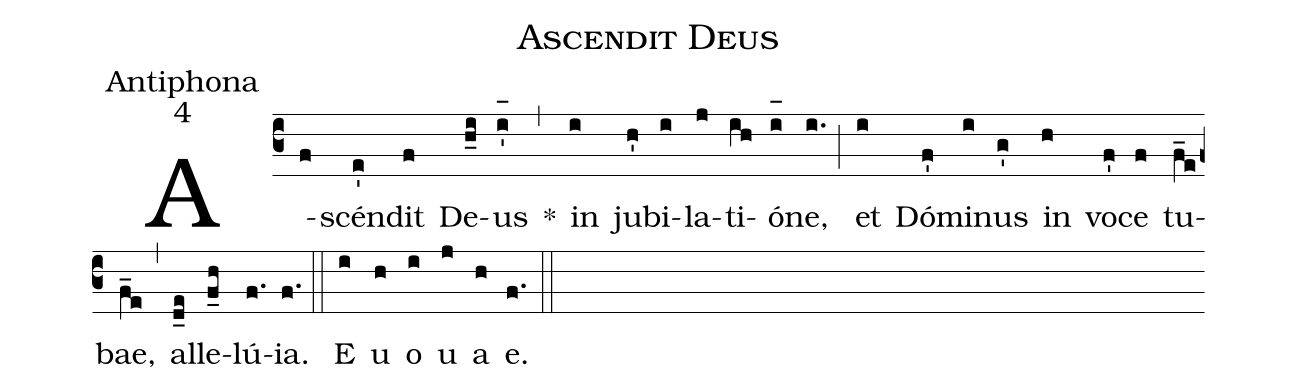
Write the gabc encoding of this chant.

name:Ascendit Deus;
office-part:Antiphona;
mode:4;
%%
(c3) A(f)scén(e')dit(f) De(h_i)us(i'_[oh:h]) *(,) in(i) ju(h')bi(i)la(j)ti(ih)ó(i_[oh:h])ne,(i.) (;) et(i) Dó(f')mi(i)nus(g') in(h) vo(f')ce(f) tu(f_e)bae,(f_e) (,) al(d_e)le(f_h)lú(f.){ia}.(f.) (::) <eu>E(i) u(h) o(i) u(j) a(h) e.</eu>(f.) (::)
